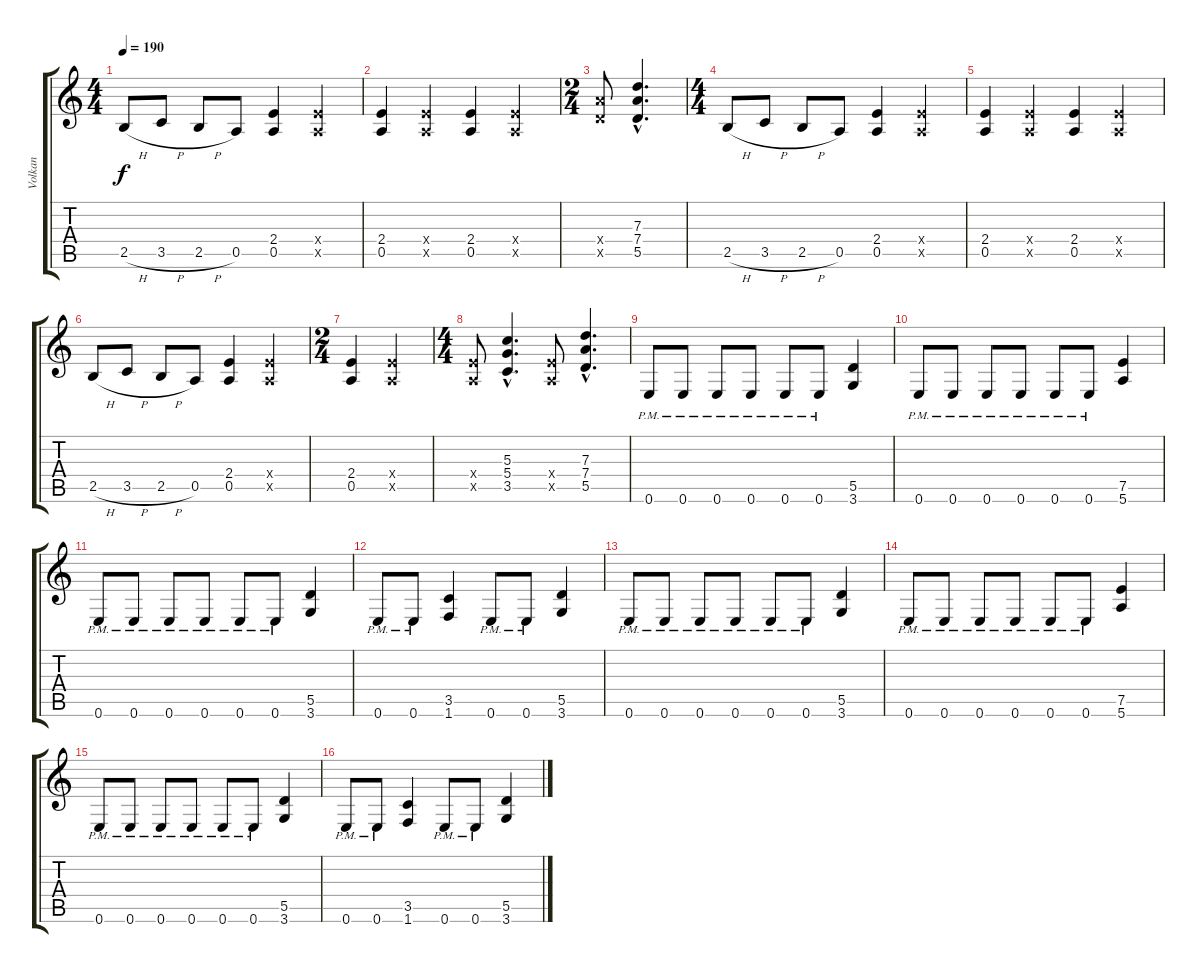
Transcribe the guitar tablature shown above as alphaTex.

\track ("Volkan" "Volkan") {instrument distortionguitar}
\staff {score tabs}
\tuning (E4 B3 G3 D3 A2 E2) {hide}
\ts (4 4)
\tempo 190
\clef g2
\ks c
2.5{h}.8{dy f} 3.5{h}.8 2.5{h}.8 0.5.8 (2.4 0.5).4 (2.4{x} 0.5{x}).4 |
(2.4 0.5).4 (2.4{x} 0.5{x}).4 (2.4 0.5).4 (2.4{x} 0.5{x}).4 |
\ts (2 4)
(7.4{x} 5.5{x}).8 (7.3{hac} 7.4{hac} 5.5{hac}).4{d} |
\ts (4 4)
2.5{h}.8 3.5{h}.8 2.5{h}.8 0.5.8 (2.4 0.5).4 (2.4{x} 0.5{x}).4 |
(2.4 0.5).4 (2.4{x} 0.5{x}).4 (2.4 0.5).4 (2.4{x} 0.5{x}).4 |
2.5{h}.8 3.5{h}.8 2.5{h}.8 0.5.8 (2.4 0.5).4 (2.4{x} 0.5{x}).4 |
\ts (2 4)
(2.4 0.5).4 (2.4{x} 0.5{x}).4 |
\ts (4 4)
(2.4{x} 0.5{x}).8 (5.3{hac} 5.4{hac} 3.5{hac}).4{d} (2.4{x} 0.5{x}).8 (7.3{hac} 7.4{hac} 5.5{hac}).4{d} |
0.6{pm}.8 0.6{pm}.8 0.6{pm}.8 0.6{pm}.8 0.6{pm}.8 0.6{pm}.8 (5.5 3.6).4 |
0.6{pm}.8 0.6{pm}.8 0.6{pm}.8 0.6{pm}.8 0.6{pm}.8 0.6{pm}.8 (7.5 5.6).4 |
0.6{pm}.8 0.6{pm}.8 0.6{pm}.8 0.6{pm}.8 0.6{pm}.8 0.6{pm}.8 (5.5 3.6).4 |
0.6{pm}.8 0.6{pm}.8 (3.5 1.6).4 0.6{pm}.8 0.6{pm}.8 (5.5 3.6).4 |
0.6{pm}.8 0.6{pm}.8 0.6{pm}.8 0.6{pm}.8 0.6{pm}.8 0.6{pm}.8 (5.5 3.6).4 |
0.6{pm}.8 0.6{pm}.8 0.6{pm}.8 0.6{pm}.8 0.6{pm}.8 0.6{pm}.8 (7.5 5.6).4 |
0.6{pm}.8 0.6{pm}.8 0.6{pm}.8 0.6{pm}.8 0.6{pm}.8 0.6{pm}.8 (5.5 3.6).4 |
0.6{pm}.8 0.6{pm}.8 (3.5 1.6).4 0.6{pm}.8 0.6{pm}.8 (5.5 3.6).4
